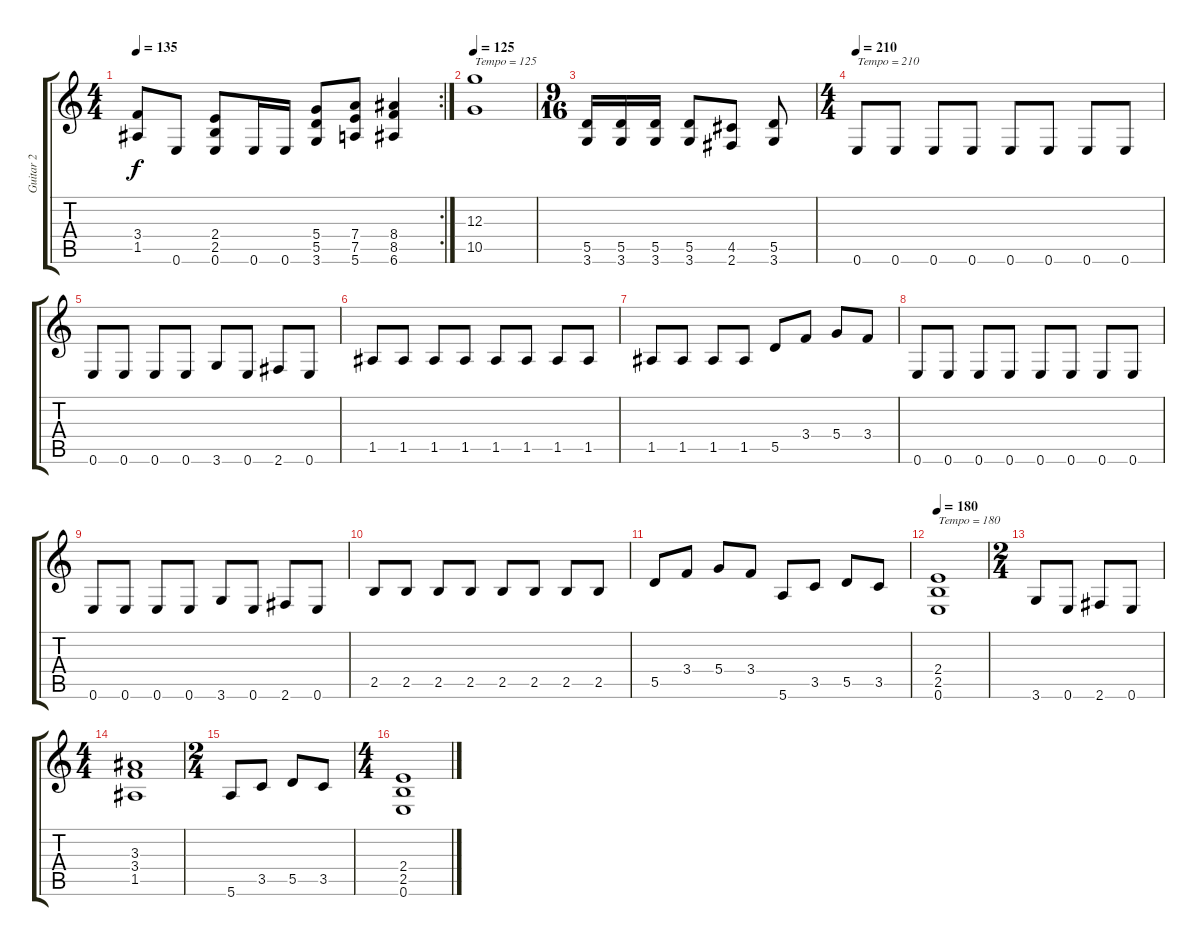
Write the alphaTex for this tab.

\track ("Guitar 2" "Guitar 2") {instrument overdrivenguitar}
\staff {score tabs}
\tuning (E4 B3 G3 D3 A2 E2) {hide}
\rc 2
\ts (4 4)
\tempo 135
\clef g2
\ks c
(3.4 1.5).8{dy f} 0.6.8 (2.4 2.5 0.6).8 0.6.16 0.6.16 (5.4 5.5 3.6).8 (7.4 7.5 5.6).8 (8.4 8.5 6.6).4 |
\tempo 125
(12.3 10.5).1{txt "Tempo = 125"} |
\ts (9 16)
(5.5 3.6).16 (5.5 3.6).16 (5.5 3.6).16 (5.5 3.6).8 (4.5 2.6).8 (5.5 3.6).8 |
\ts (4 4)
\tempo 210
0.6.8{txt "Tempo = 210"} 0.6.8 0.6.8 0.6.8 0.6.8 0.6.8 0.6.8 0.6.8 |
0.6.8 0.6.8 0.6.8 0.6.8 3.6.8 0.6.8 2.6.8 0.6.8 |
1.5.8 1.5.8 1.5.8 1.5.8 1.5.8 1.5.8 1.5.8 1.5.8 |
1.5.8 1.5.8 1.5.8 1.5.8 5.5.8 3.4.8 5.4.8 3.4.8 |
0.6.8 0.6.8 0.6.8 0.6.8 0.6.8 0.6.8 0.6.8 0.6.8 |
0.6.8 0.6.8 0.6.8 0.6.8 3.6.8 0.6.8 2.6.8 0.6.8 |
2.5.8 2.5.8 2.5.8 2.5.8 2.5.8 2.5.8 2.5.8 2.5.8 |
5.5.8 3.4.8 5.4.8 3.4.8 5.6.8 3.5.8 5.5.8 3.5.8 |
\tempo 180
(2.4 2.5 0.6).1{txt "Tempo = 180"} |
\ts (2 4)
3.6.8 0.6.8 2.6.8 0.6.8 |
\ts (4 4)
(3.3 3.4 1.5).1 |
\ts (2 4)
5.6.8 3.5.8 5.5.8 3.5.8 |
\ts (4 4)
(2.4 2.5 0.6).1
